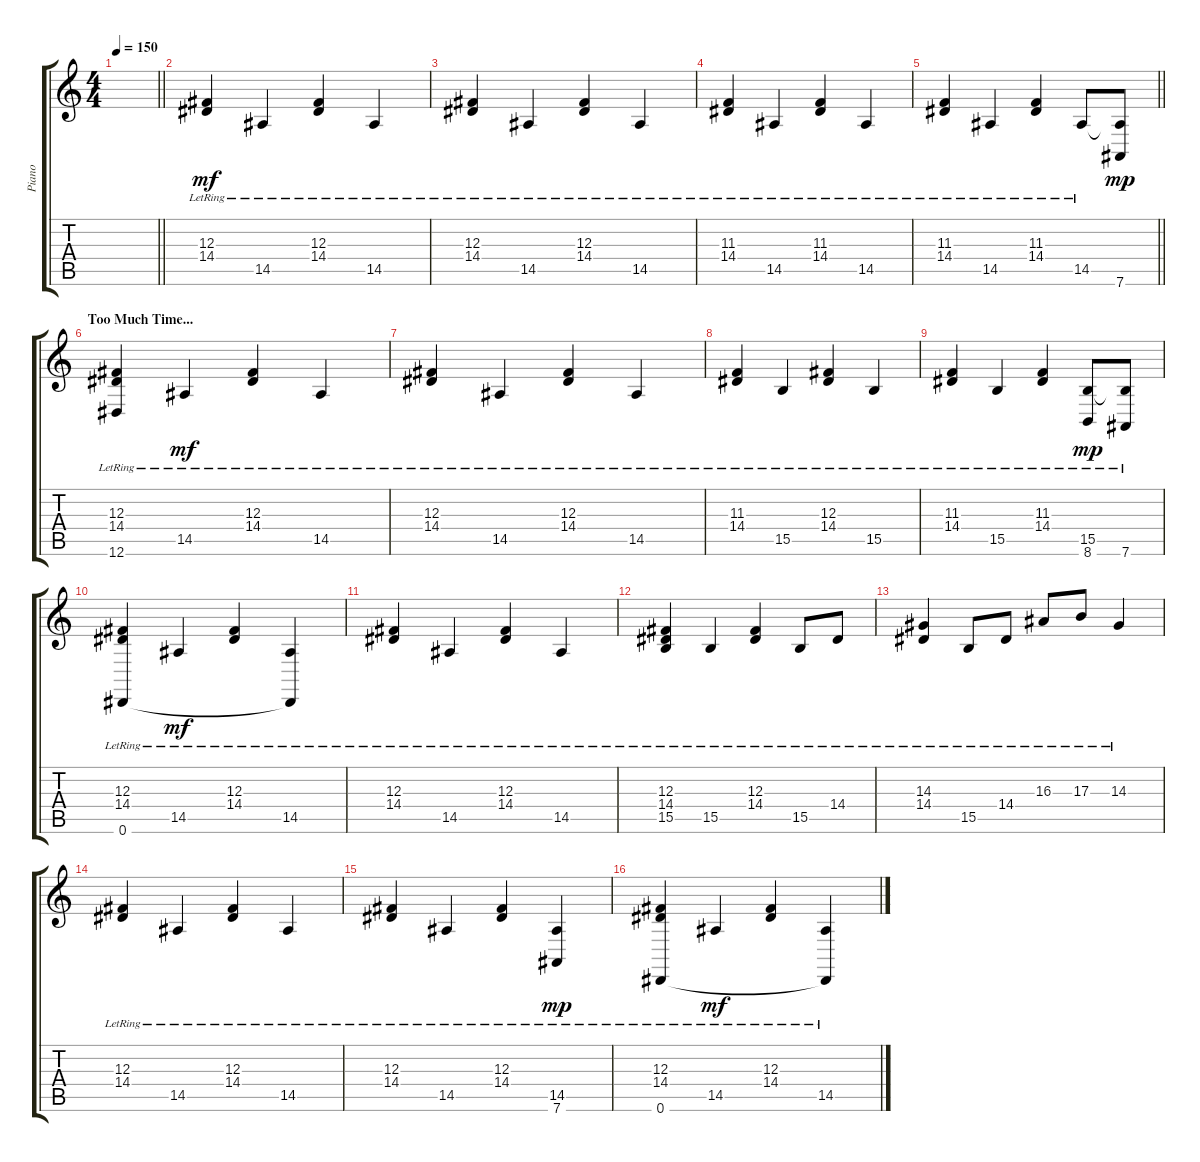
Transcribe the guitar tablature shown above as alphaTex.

\track ("Piano" "Piano") {instrument acousticgrandpiano}
\staff {score tabs}
\tuning (Eb4 Bb3 Gb3 Db3 Ab2 Eb2) {hide}
\ts (4 4)
\tempo 150
\clef g2
\barLineRight lightlight
\ks c
|
(12.3{lr} 14.4{lr}).4{dy mf volume 8} 14.5{lr}.4 (12.3{lr} 14.4{lr}).4 14.5{lr}.4 |
(12.3{lr} 14.4{lr}).4 14.5{lr}.4 (12.3{lr} 14.4{lr}).4 14.5{lr}.4 |
(11.3{lr} 14.4{lr}).4 14.5{lr}.4 (11.3{lr} 14.4{lr}).4 14.5{lr}.4 |
\barLineRight lightlight
(11.3{lr} 14.4{lr}).4 14.5{lr}.4 (11.3{lr} 14.4{lr}).4 14.5{lr}.8 (14.5{t} 7.6).8{dy mp} |
\section ("" "Too Much Time...")
(12.3{lr} 14.4{lr} 12.6).4 14.5{lr}.4{dy mf} (12.3{lr} 14.4{lr}).4 14.5{lr}.4 |
(12.3{lr} 14.4{lr}).4 14.5{lr}.4 (12.3{lr} 14.4{lr}).4 14.5{lr}.4 |
(11.3{lr} 14.4{lr}).4 15.5{lr}.4 (12.3{lr} 14.4{lr}).4 15.5{lr}.4 |
(11.3{lr} 14.4{lr}).4 15.5{lr}.4 (11.3{lr} 14.4{lr}).4 (15.5{lr} 8.6{lr}).8{dy mp} (15.5{t} 7.6{lr}).8 |
(12.3{lr} 14.4{lr} 0.6{lr}).4 14.5{lr}.4{dy mf} (12.3{lr} 14.4{lr}).4 (14.5{lr} 0.6{t}).4 |
(12.3{lr} 14.4{lr}).4 14.5{lr}.4 (12.3{lr} 14.4{lr}).4 14.5{lr}.4 |
(12.3{lr} 14.4{lr} 15.5).4 15.5{lr}.4 (12.3{lr} 14.4{lr}).4 15.5{lr}.8 14.4{lr}.8 |
(14.3{lr} 14.4{lr}).4 15.5{lr}.8 14.4{lr}.8 16.3{lr}.8 17.3{lr}.8 14.3{lr}.4 |
(12.3{lr} 14.4{lr}).4 14.5{lr}.4 (12.3{lr} 14.4{lr}).4 14.5{lr}.4 |
(12.3{lr} 14.4{lr}).4 14.5{lr}.4 (12.3{lr} 14.4{lr}).4 (14.5{lr} 7.6{lr}).4{dy mp} |
(12.3{lr} 14.4{lr} 0.6{lr}).4 14.5{lr}.4{dy mf} (12.3{lr} 14.4{lr}).4 (14.5{lr} 0.6{t}).4{volume 10}
